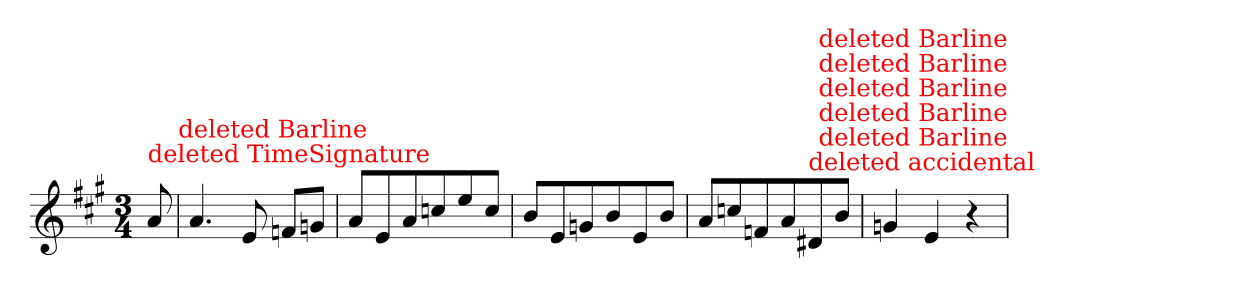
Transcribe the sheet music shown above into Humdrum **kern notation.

**kern
*part1
*staff1
*clefG2
*k[f#c#g#]
*A:
*M3/4
=1
!LO:TX:color=#FF0000:t=deleted TimeSignature
8a
!LO:TX:color=#FF0000:t=deleted Barline
=2
4.a
8e
8fL
8gJ
=3
8aL
8e
8a
8cc
8ee
8ccJ
=4
8bL
8e
8g
8b
8e
8bJ
=5
8aL
8cc
8f
8a
!LO:TX:color=#FF0000:t=deleted accidental
8d#Xi
8bJ
=6
4g
4e
4r
!LO:TX:color=#FF0000:t=deleted Barline
!LO:TX:color=#FF0000:t=deleted Barline
!LO:TX:color=#FF0000:t=deleted Barline
!LO:TX:color=#FF0000:t=deleted Barline
!LO:TX:color=#FF0000:t=deleted Barline
=
*-
